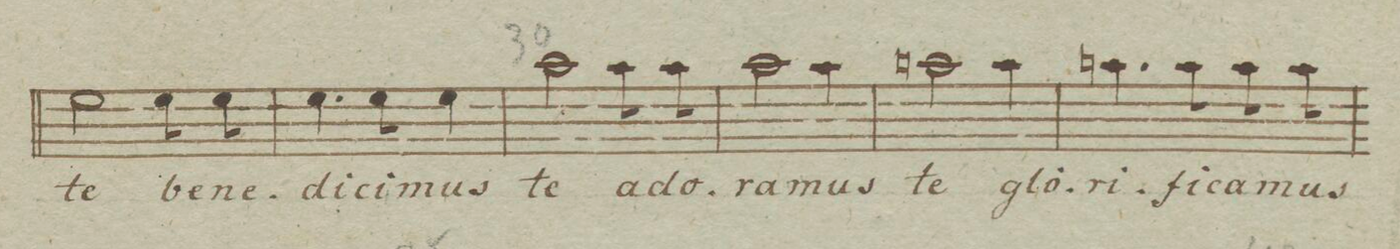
**kern	**text	**dynam
*I"Alto.	*	*
*clefC3	*	*
*k[b-e-]	*	*
*M3/4	*	*
2f\	te	.
8f\L	be-	.
8f\J	-ne-	.
=29	=29	=29
4.f\	-di-	.
8f\	-ci-	.
4f\	-mus	.
=30	=30	=30
2b-\	te	.
8b-\	a-	.
8b-\	-do-	.
=31	=31	=31
2b-\	-ra-	.
4b-\	-mus	.
=32	=32	=32
2bn\	te	.
4b\	glo-	.
=33	=33	=33
4.bn\	-ri-	.
8b\	-fi-	.
8b\	-ca-	.
8b\	-mus	.
=34	=34	=34
*-	*-	*-
